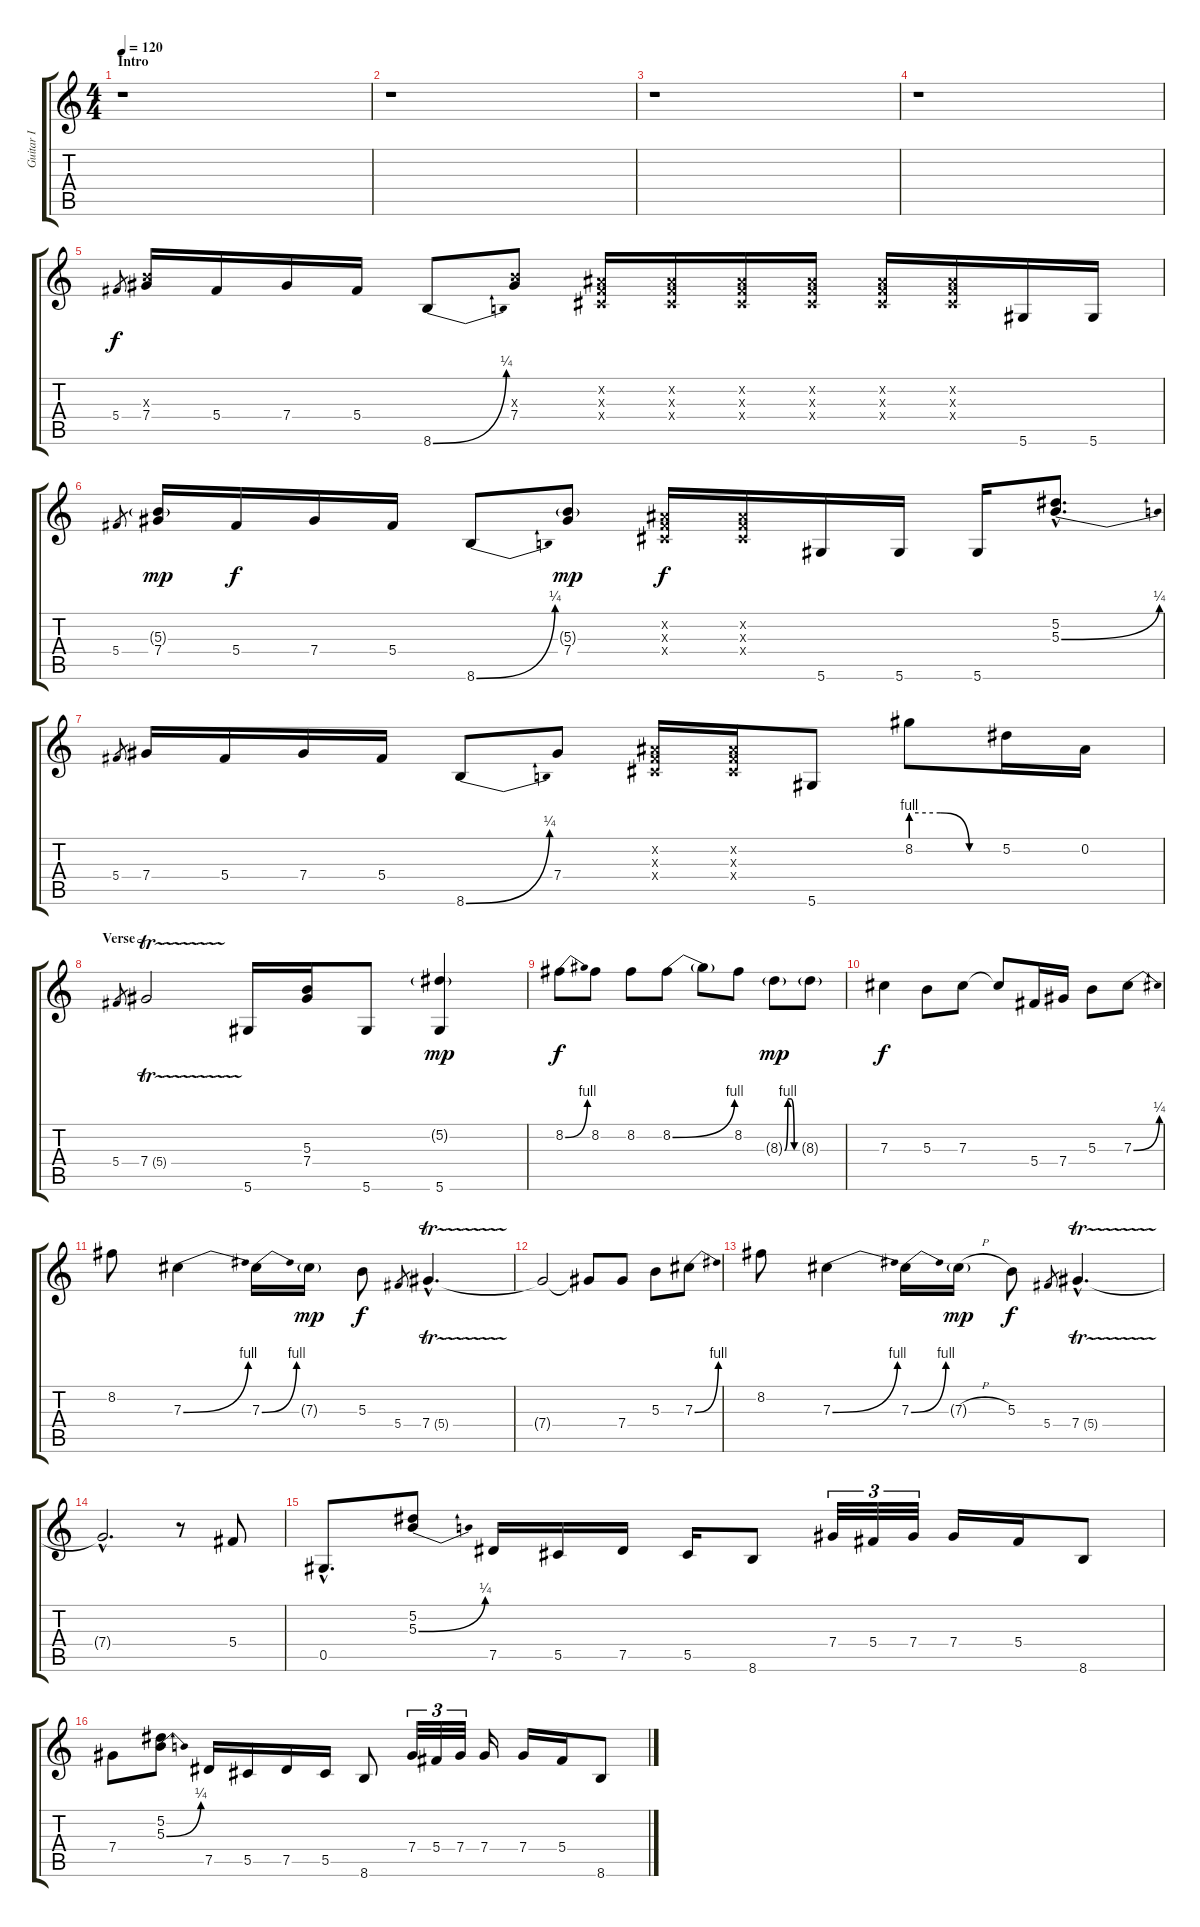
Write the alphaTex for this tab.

\track ("Guitar I" "Guitar I") {instrument overdrivenguitar}
\staff {score tabs}
\tuning (Eb4 Bb3 Gb3 Db3 Ab2 Eb2) {hide}
\ts (4 4)
\section ("" "Intro")
\tempo 120
\clef g2
\ks c
r.1{dy f instrument overdrivenguitar} |
r.1 |
r.1 |
r.1 |
5.4.8{gr} (5.3{x} 7.4).16 5.4.16 7.4.16 5.4.16 8.6{be (bend 0 0 60 1)}.8 (5.3{x} 7.4).8 (0.2{x} 0.3{x} 0.4{x}).16 (0.2{x} 0.3{x} 0.4{x}).16 (0.2{x} 0.3{x} 0.4{x}).16 (0.2{x} 0.3{x} 0.4{x}).16 (0.2{x} 0.3{x} 0.4{x}).16 (0.2{x} 0.3{x} 0.4{x}).16 5.6.16 5.6.16 |
5.4.8{gr} (5.3{g} 7.4).16{dy mp} 5.4.16{dy f} 7.4.16 5.4.16 8.6{be (bend 0 0 60 1)}.8 (5.3{g} 7.4).8{dy mp} (0.2{x} 0.3{x} 0.4{x}).16{dy f} (0.2{x} 0.3{x} 0.4{x}).16 5.6.16 5.6.16 5.6.16 (5.2{hac} 5.3{be (bend 0 0 60 1) hac}).8{d} |
5.4.8{gr} 7.4.16 5.4.16 7.4.16 5.4.16 8.6{be (bend 0 0 60 1)}.8 7.4.8 (0.2{x} 0.3{x} 0.4{x}).16 (0.2{x} 0.3{x} 0.4{x}).16 5.6.8 8.2{be (custom 0 4 20 4 40 0 60 0)}.8 5.2.16 0.2.16 |
\section ("" "Verse")
5.4.8{gr} 7.4{tr (5 16)}.2 5.6.16 (5.3 7.4).16 5.6.8 (5.2{g} 5.6).4{dy mp} |
8.2{be (bend 0 0 60 4)}.8{dy f} 8.2.8 8.2.8 8.2{be (bend 0 0 60 4)}.8 8.2{t}.8 8.2.8 8.3{be (custom 0 0 15 4 30 4 45 0 60 0) g}.8{dy mp} 8.3{g}.8 |
7.3.4{dy f} 5.3.8 7.3.8 7.3{t}.8 5.4.16 7.4.16 5.3.8 7.3{be (bend 0 0 60 1)}.8 |
8.2.8 7.3{be (bend 0 0 60 4)}.4 7.3{be (bend 0 0 60 4)}.16 7.3{g}.16{dy mp} 5.3.8{dy f} 5.4.8{gr} 7.4{tr (5 16) hac}.4{d} |
7.4{t}.2 7.4{t}.8 7.4.8 5.3.8 7.3{be (bend 0 0 60 4)}.8 |
8.2.8 7.3{be (bend 0 0 60 4)}.4 7.3{be (bend 0 0 60 4)}.16 7.3{h g}.16{dy mp} 5.3.8{dy f} 5.4.8{gr} 7.4{tr (5 16) hac}.4{d} |
7.4{hac t}.2{d} r.8 5.4.8 |
0.5{hac}.8{d} (5.2 5.3{be (bend 0 0 60 1)}).8 7.5.16 5.5.16 7.5.16 5.5.16 8.6.8 7.4.32{tu (3 2)} 5.4.32{tu (3 2)} 7.4.32{tu (3 2)} 7.4.16 5.4.16 8.6.8 |
7.4.8 (5.2 5.3{be (bend 0 0 60 1)}).8 7.5.16 5.5.16 7.5.16 5.5.16 8.6.8 7.4.32{tu (3 2)} 5.4.32{tu (3 2)} 7.4.32{tu (3 2)} 7.4.16 7.4.16 5.4.16 8.6.8
